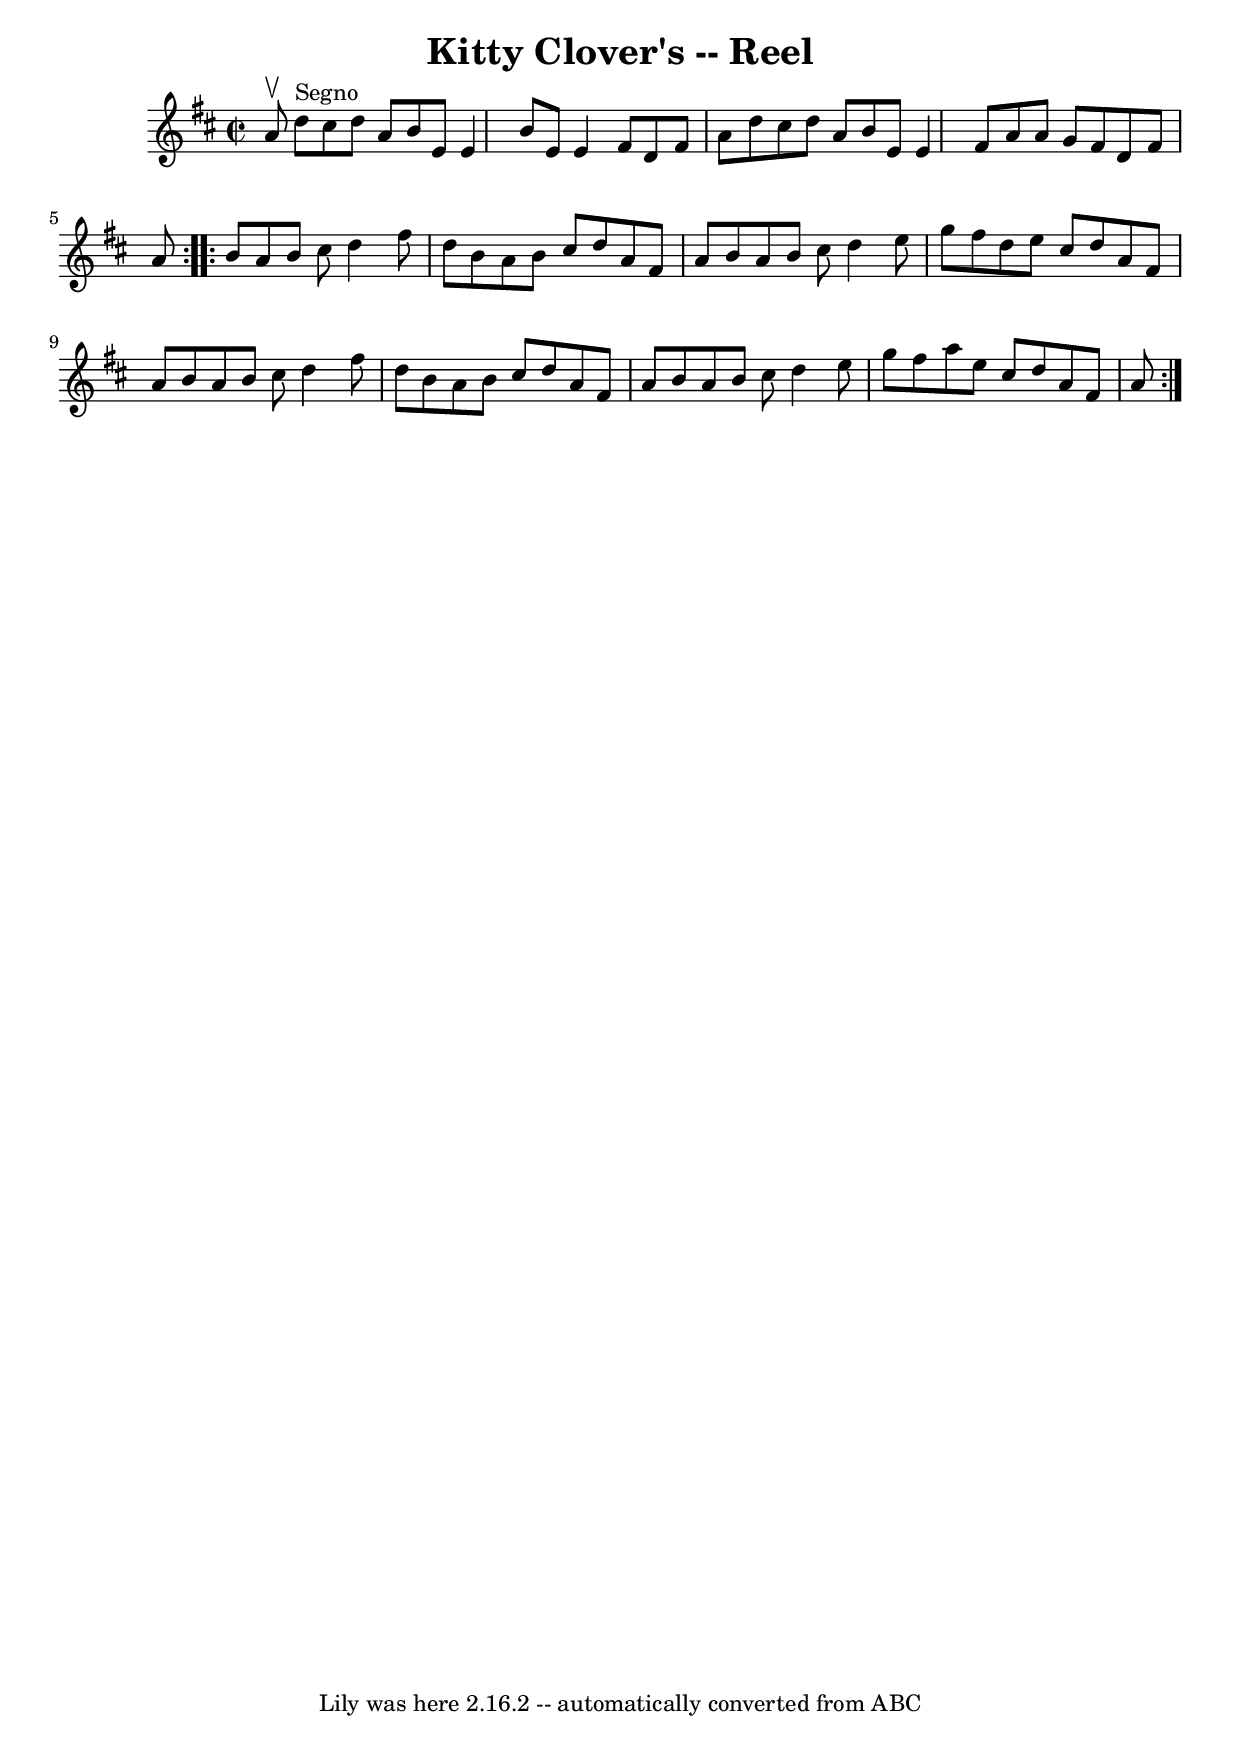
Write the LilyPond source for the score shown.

\version "2.16.2"
\include "Mammoth.ily"
\header {
  %% book = "Ryan's Mammoth Collection"
 crossRefNumber = "1"
 footnotes = ""
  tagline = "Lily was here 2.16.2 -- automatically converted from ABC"
  title = "Kitty Clover's -- Reel"

}
voicedefault =  {



  \repeat volta 2 {

    \override Staff.TimeSignature #'style = #'C
    \time 2/2 
    \key d \major a'8^\upbow   \bar "| |" d''8^"Segno" cis''8 d''8 a'8 b'8 e'8 e'4   |
 b'8 e'8 e'4 fis'8 d'8 fis'8 a'8   |
 d''8 cis''8 d''8 a'8 b'8 e'8 e'4   |
 fis'8 a'8 a'8 g'8 fis'8 d'8 fis'8 a'8  

  } 
  \repeat volta 2 { b'8 a'8 b'8 cis''8 d''4 fis''8 d''8    |
 b'8 a'8 b'8 cis''8 d''8 a'8 fis'8 a'8  |
 b'8 a'8 b'8 cis''8 d''4 e''8 g''8   |
 fis''8 d''8 e''8 cis''8 d''8 a'8 fis'8 a'8   |
 b'8 a'8 b'8 cis''8 d''4 fis''8 d''8   |
 b'8 a'8 b'8 cis''8 d''8 a'8 fis'8 a'8   |
 b'8 a'8 b'8 cis''8 d''4 e''8 g''8   |
 fis''8 a''8 e''8 cis''8 d''8    
 a'8 fis'8 a'8    
  }   

}

\score{
  <<

    \context Staff="default"
    {
      \voicedefault 
      
    }

  >>
  \layout {
    
  }
  \midi {
  }

}
